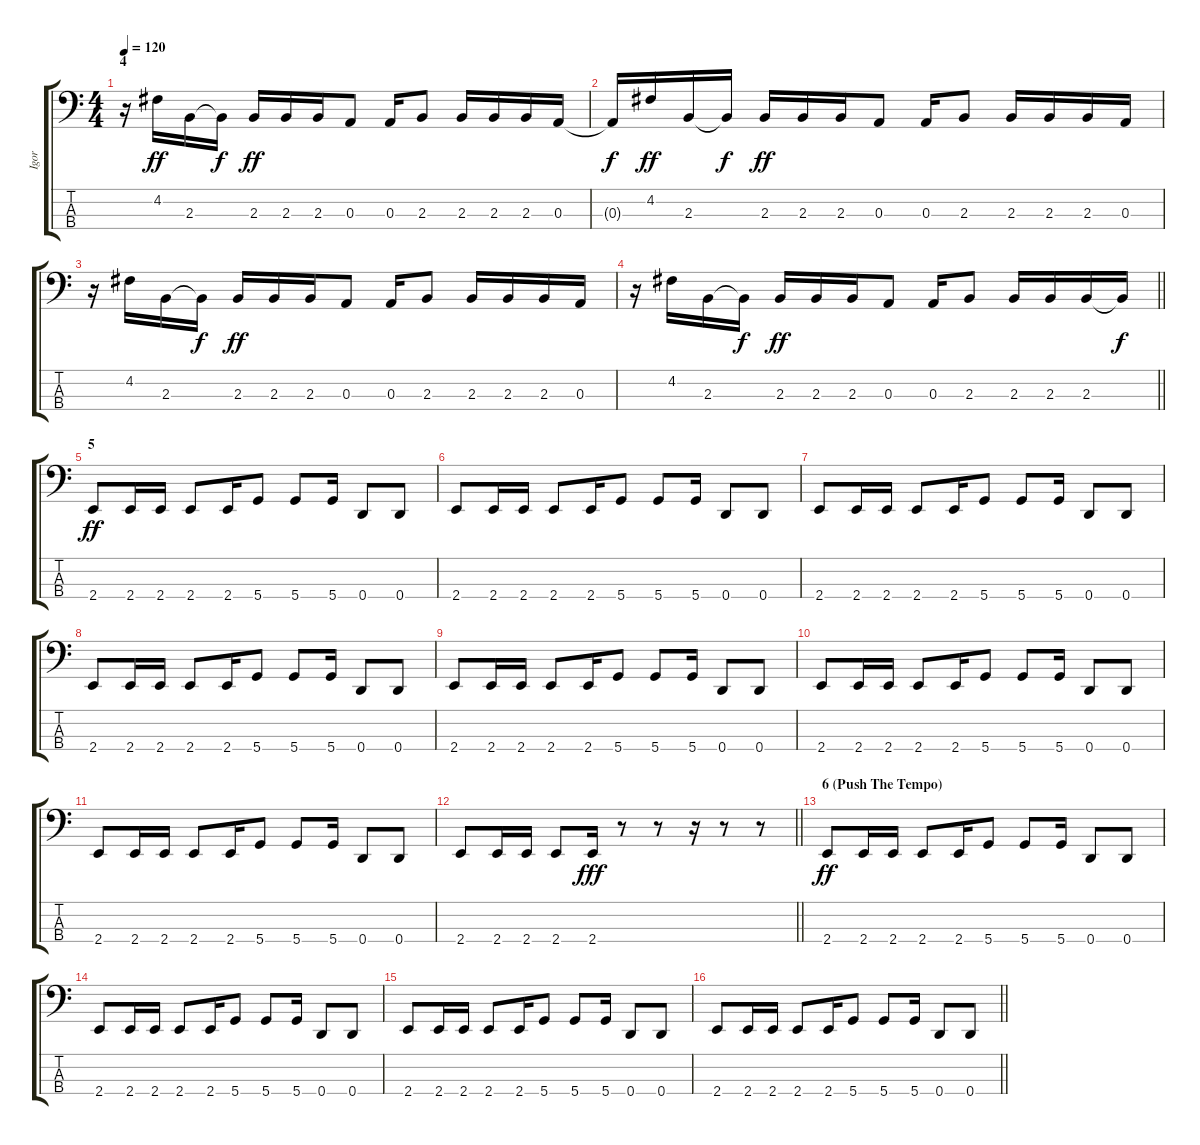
\track ("Igor" "Igor") {instrument synthbass2}
\staff {score tabs}
\tuning (G2 D2 A1 D1) {hide}
\ts (4 4)
\section ("" "4")
\tempo 120
\clef f4
\ks c
r.16{dy ff} 4.2.16 2.3.16 2.3{t}.16{dy f} 2.3.16{dy ff} 2.3.16 2.3.16 0.3.8 0.3.16 2.3.8 2.3.16 2.3.16 2.3.16 0.3.16 |
0.3{t}.16{dy f} 4.2.16{dy ff} 2.3.16 2.3{t}.16{dy f} 2.3.16{dy ff} 2.3.16 2.3.16 0.3.8 0.3.16 2.3.8 2.3.16 2.3.16 2.3.16 0.3.16 |
r.16 4.2.16 2.3.16 2.3{t}.16{dy f} 2.3.16{dy ff} 2.3.16 2.3.16 0.3.8 0.3.16 2.3.8 2.3.16 2.3.16 2.3.16 0.3.16 |
\barLineRight lightlight
r.16 4.2.16 2.3.16 2.3{t}.16{dy f} 2.3.16{dy ff} 2.3.16 2.3.16 0.3.8 0.3.16 2.3.8 2.3.16 2.3.16 2.3.16 2.3{t}.16{dy f} |
\section ("" "5")
2.4.8{dy ff} 2.4.16 2.4.16 2.4.8 2.4.16 5.4.8 5.4.8 5.4.16 0.4.8 0.4.8 |
2.4.8 2.4.16 2.4.16 2.4.8 2.4.16 5.4.8 5.4.8 5.4.16 0.4.8 0.4.8 |
2.4.8 2.4.16 2.4.16 2.4.8 2.4.16 5.4.8 5.4.8 5.4.16 0.4.8 0.4.8 |
2.4.8 2.4.16 2.4.16 2.4.8 2.4.16 5.4.8 5.4.8 5.4.16 0.4.8 0.4.8 |
2.4.8 2.4.16 2.4.16 2.4.8 2.4.16 5.4.8 5.4.8 5.4.16 0.4.8 0.4.8 |
2.4.8 2.4.16 2.4.16 2.4.8 2.4.16 5.4.8 5.4.8 5.4.16 0.4.8 0.4.8 |
2.4.8 2.4.16 2.4.16 2.4.8 2.4.16 5.4.8 5.4.8 5.4.16 0.4.8 0.4.8 |
\barLineRight lightlight
2.4.8 2.4.16 2.4.16 2.4.8 2.4.16{dy fff} r.8 r.8 r.16 r.8 r.8 |
\section ("" "6 (Push The Tempo)")
2.4.8{dy ff} 2.4.16 2.4.16 2.4.8 2.4.16 5.4.8 5.4.8 5.4.16 0.4.8 0.4.8 |
2.4.8 2.4.16 2.4.16 2.4.8 2.4.16 5.4.8 5.4.8 5.4.16 0.4.8 0.4.8 |
2.4.8 2.4.16 2.4.16 2.4.8 2.4.16 5.4.8 5.4.8 5.4.16 0.4.8 0.4.8 |
\barLineRight lightlight
2.4.8 2.4.16 2.4.16 2.4.8 2.4.16 5.4.8 5.4.8 5.4.16 0.4.8 0.4.8
